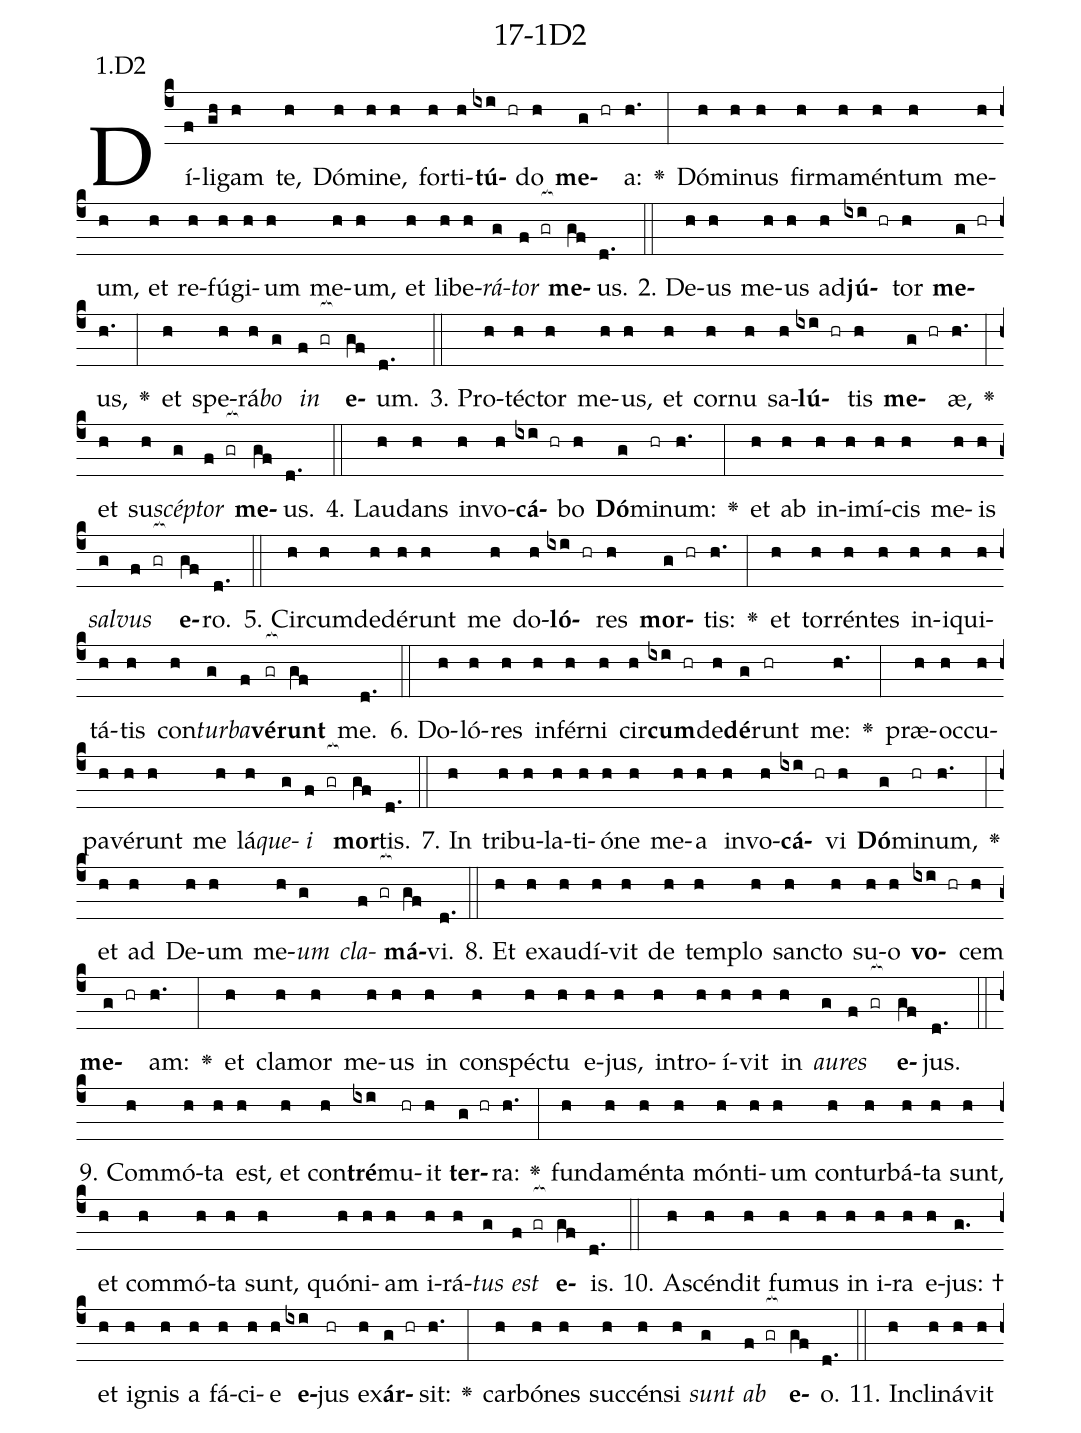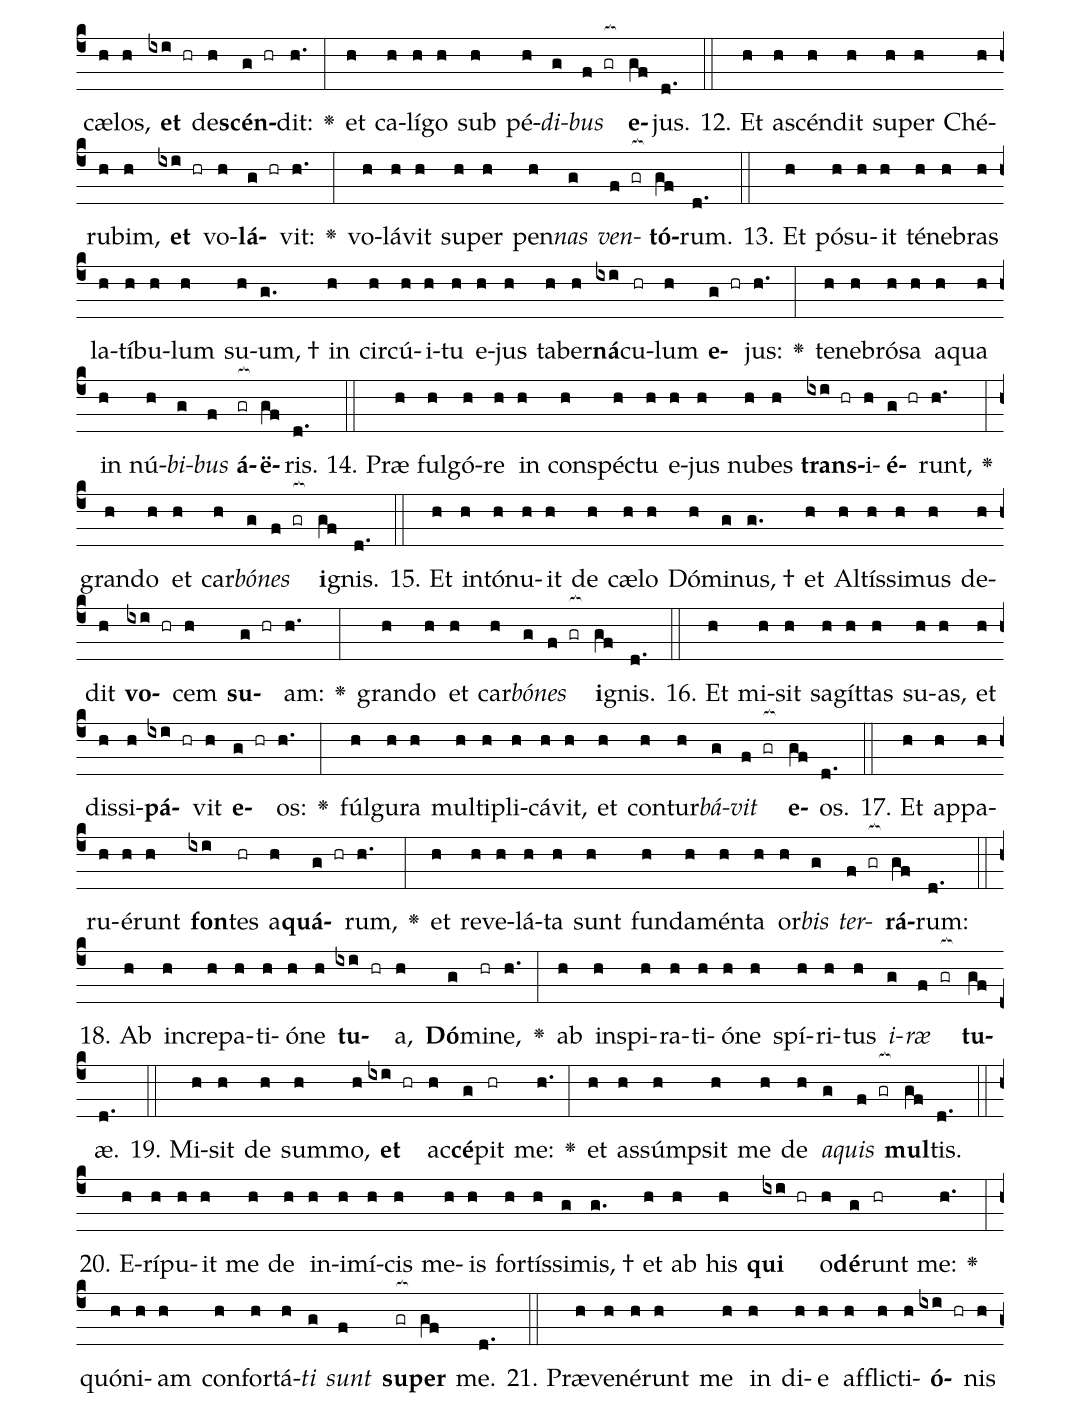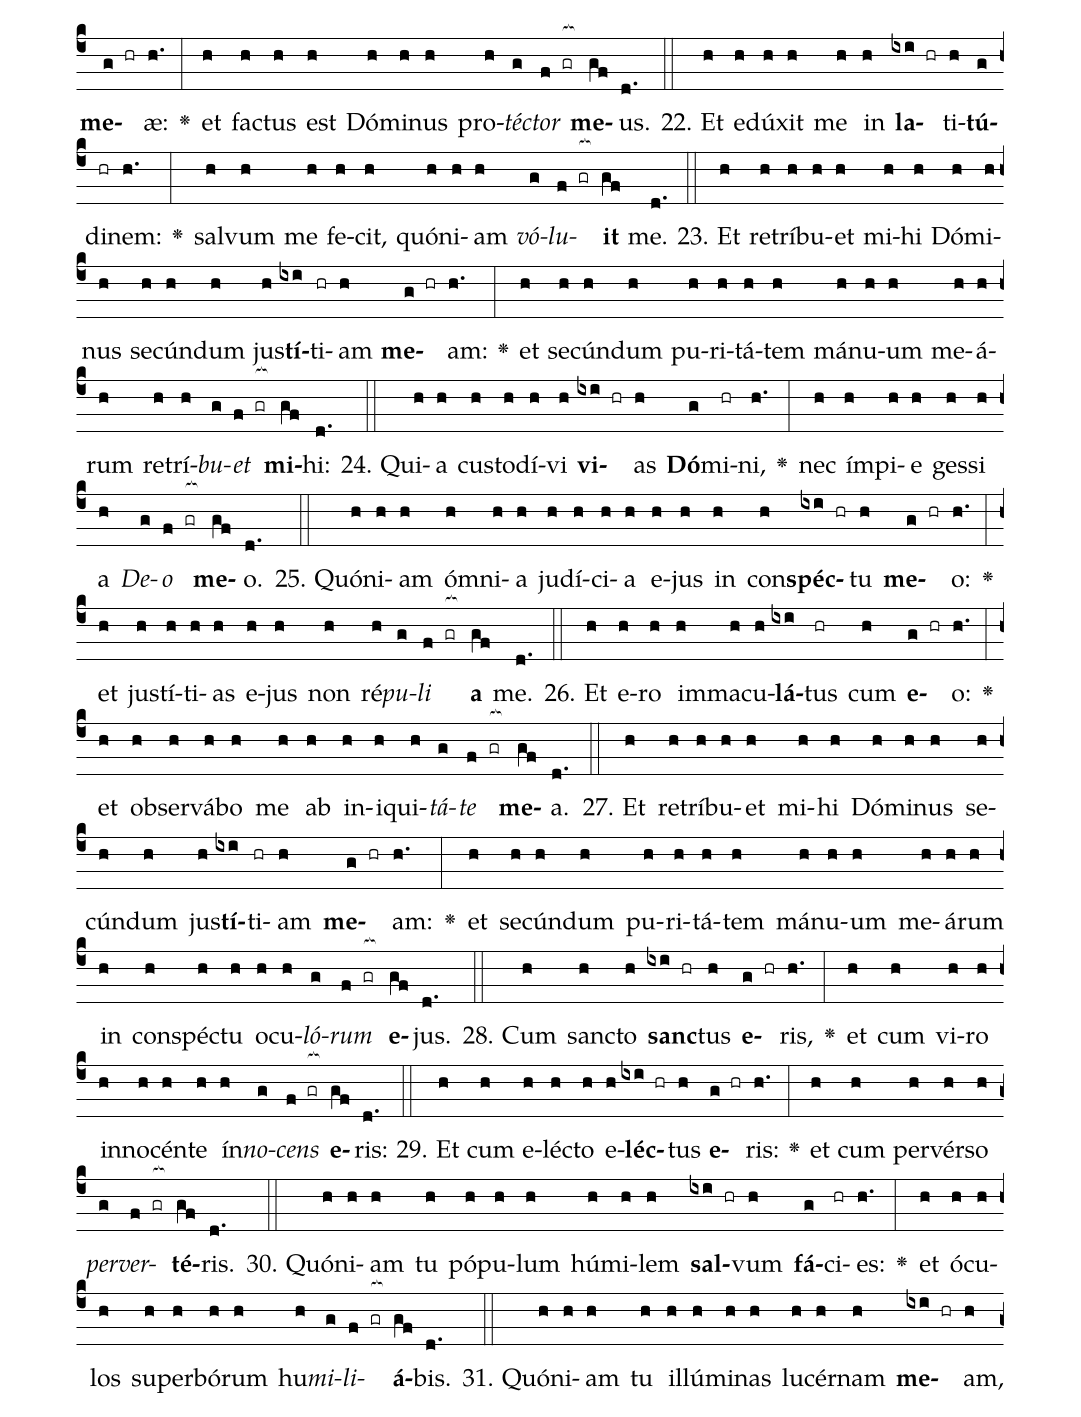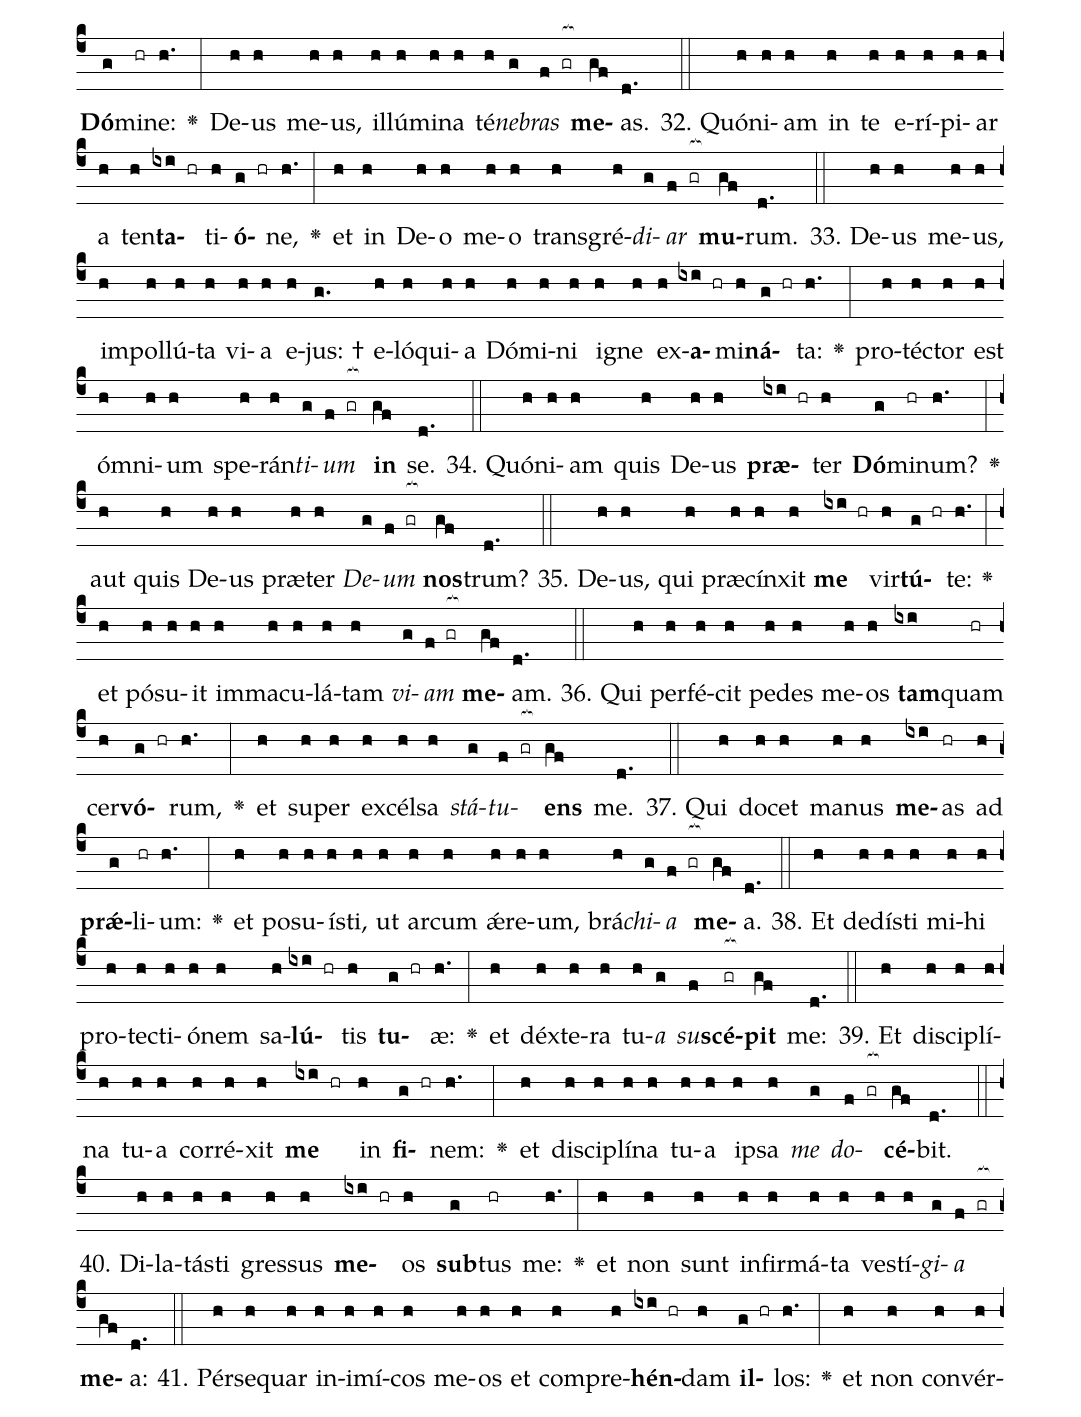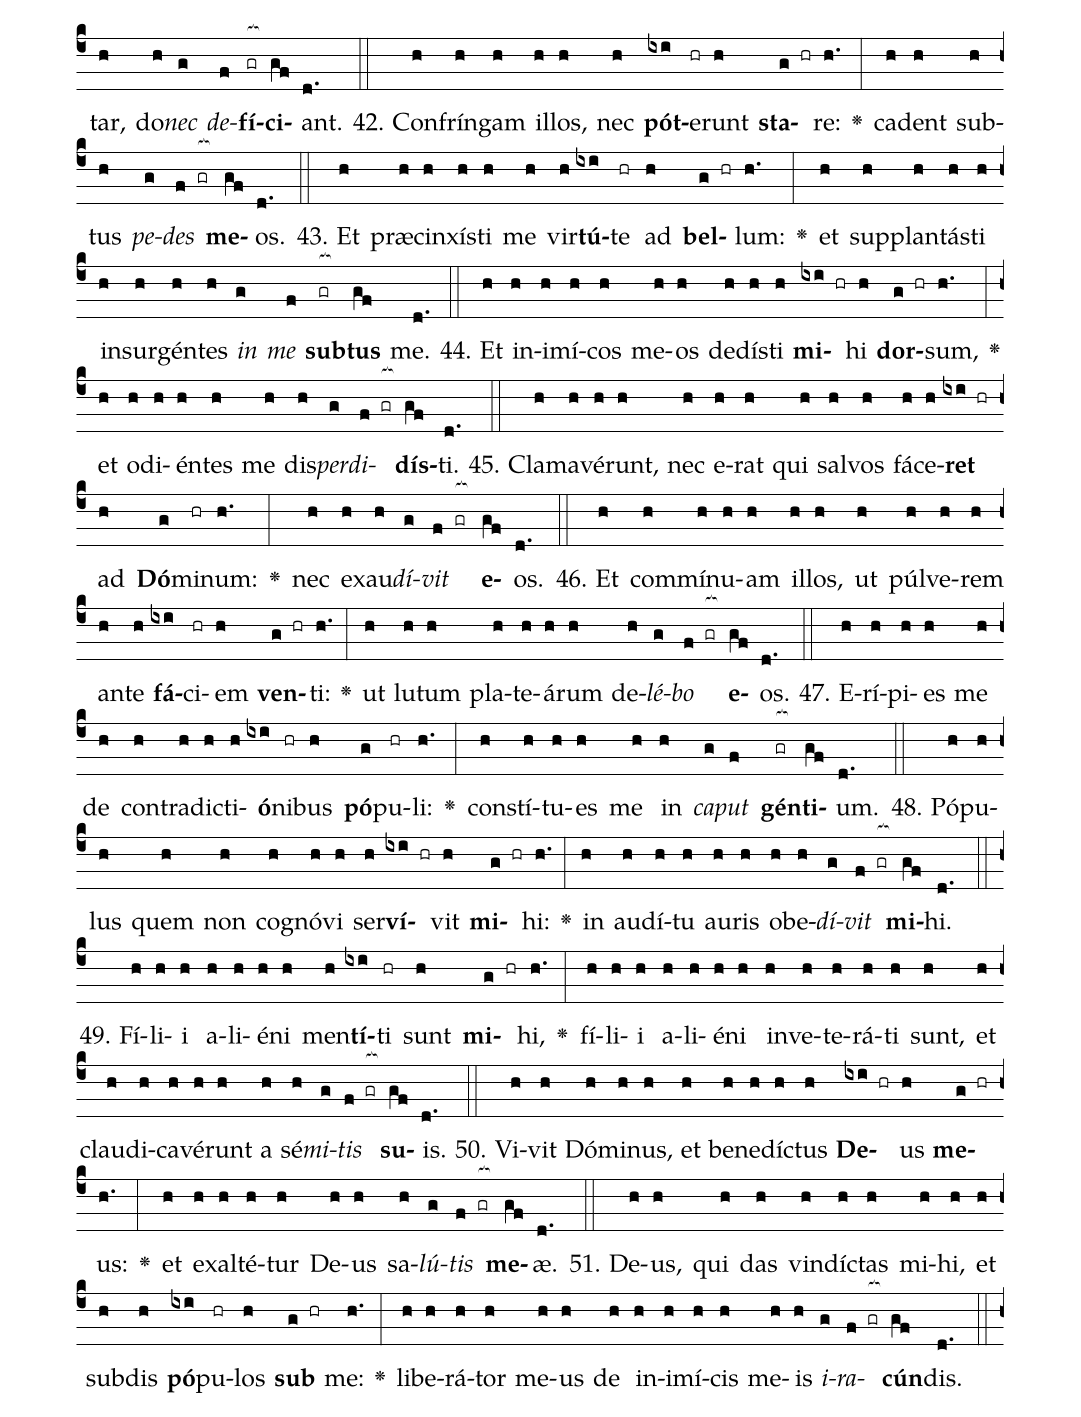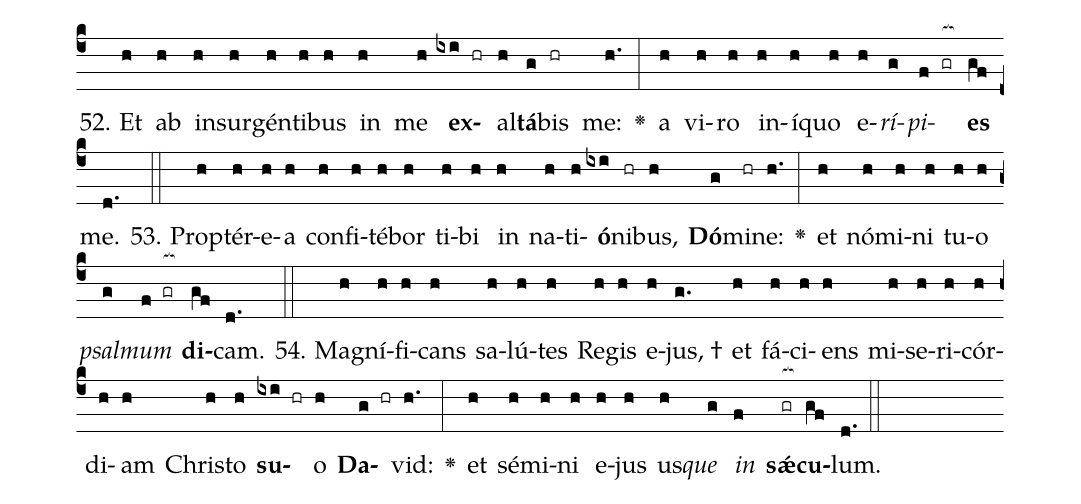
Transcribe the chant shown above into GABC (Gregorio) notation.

name: 17-1D2;
annotation: 1.D2;
%%
(c4)Dí(f)li(gh)gam(h) te,(h) Dó(h)mi(h)ne,(h) for(h)ti(h)<b>tú</b>(ixi hr)do(h) <b>me</b>(g hr)a:(h.) <v>\greheightstar</v>(:) Dó(h)mi(h)nus(h) fir(h)ma(h)mén(h)tum(h) me(h)um,(h) et(h) re(h)fú(h)gi(h)um(h) me(h)um,(h) et(h) li(h)be(h)<i>rá</i>(g)<i>tor</i>(f gr[ocb:1{]) <b>me</b>(gf[ocb:0}])us.(d.) (::)
2. De(h)us(h) me(h)us(h) ad(h)<b>jú</b>(ixi hr)tor(h) <b>me</b>(g hr)us,(h.) <v>\greheightstar</v>(:) et(h) spe(h)rá(h)<i>bo</i>(g) <i>in</i>(f gr[ocb:1{]) <b>e</b>(gf[ocb:0}])um.(d.) (::)
3. Pro(h)téc(h)tor(h) me(h)us,(h) et(h) cor(h)nu(h) sa(h)<b>lú</b>(ixi hr)tis(h) <b>me</b>(g hr)æ,(h.) <v>\greheightstar</v>(:) et(h) su(h)<i>scép</i>(g)<i>tor</i>(f gr[ocb:1{]) <b>me</b>(gf[ocb:0}])us.(d.) (::)
4. Lau(h)dans(h) in(h)vo(h)<b>cá</b>(ixi hr)bo(h) <b>Dó</b>(g)mi(hr)num:(h.) <v>\greheightstar</v>(:) et(h) ab(h) in(h)i(h)mí(h)cis(h) me(h)is(h) <i>sal</i>(g)<i>vus</i>(f gr[ocb:1{]) <b>e</b>(gf[ocb:0}])ro.(d.) (::)
5. Cir(h)cum(h)de(h)dé(h)runt(h) me(h) do(h)<b>ló</b>(ixi hr)res(h) <b>mor</b>(g hr)tis:(h.) <v>\greheightstar</v>(:) et(h) tor(h)rén(h)tes(h) in(h)i(h)qui(h)tá(h)tis(h) con(h)<i>tur</i>(g)<i>ba</i>(f)<b>vé</b>(gr[ocb:1{])<b>runt</b>(gf[ocb:0}]) me.(d.) (::)
6. Do(h)ló(h)res(h) in(h)fér(h)ni(h) cir(h)<b>cum</b>(ixi hr)de(h)<b>dé</b>(g)runt(hr) me:(h.) <v>\greheightstar</v>(:) præ(h)oc(h)cu(h)pa(h)vé(h)runt(h) me(h) lá(h)<i>que</i>(g)<i>i</i>(f gr[ocb:1{]) <b>mor</b>(gf[ocb:0}])tis.(d.) (::)
7. In(h) tri(h)bu(h)la(h)ti(h)ó(h)ne(h) me(h)a(h) in(h)vo(h)<b>cá</b>(ixi hr)vi(h) <b>Dó</b>(g)mi(hr)num,(h.) <v>\greheightstar</v>(:) et(h) ad(h) De(h)um(h) me(h)<i>um</i>(g) <i>cla</i>(f gr[ocb:1{])<b>má</b>(gf[ocb:0}])vi.(d.) (::)
8. Et(h) ex(h)au(h)dí(h)vit(h) de(h) tem(h)plo(h) sanc(h)to(h) su(h)o(h) <b>vo</b>(ixi hr)cem(h) <b>me</b>(g hr)am:(h.) <v>\greheightstar</v>(:) et(h) cla(h)mor(h) me(h)us(h) in(h) con(h)spéc(h)tu(h) e(h)jus,(h) in(h)tro(h)í(h)vit(h) in(h) <i>au</i>(g)<i>res</i>(f gr[ocb:1{]) <b>e</b>(gf[ocb:0}])jus.(d.) (::)
9. Com(h)mó(h)ta(h) est,(h) et(h) con(h)<b>tré</b>(ixi)mu(hr)it(h) <b>ter</b>(g hr)ra:(h.) <v>\greheightstar</v>(:) fun(h)da(h)mén(h)ta(h) món(h)ti(h)um(h) con(h)tur(h)bá(h)ta(h) sunt,(h) et(h) com(h)mó(h)ta(h) sunt,(h) quón(h)i(h)am(h) i(h)rá(h)<i>tus</i>(g) <i>est</i>(f gr[ocb:1{]) <b>e</b>(gf[ocb:0}])is.(d.) (::)
10. A(h)scén(h)dit(h) fu(h)mus(h) in(h) i(h)ra(h) e(h)jus: †(g.) et(h) i(h)gnis(h) a(h) fá(h)ci(h)e(h) <b>e</b>(ixi)jus(hr) ex(h)<b>ár</b>(g hr)sit:(h.) <v>\greheightstar</v>(:) car(h)bó(h)nes(h) suc(h)cén(h)si(h) <i>sunt</i>(g) <i>ab</i>(f gr[ocb:1{]) <b>e</b>(gf[ocb:0}])o.(d.) (::)
11. In(h)cli(h)ná(h)vit(h) cæ(h)los,(h) <b>et</b>(ixi hr) de(h)<b>scén</b>(g hr)dit:(h.) <v>\greheightstar</v>(:) et(h) ca(h)lí(h)go(h) sub(h) pé(h)<i>di</i>(g)<i>bus</i>(f gr[ocb:1{]) <b>e</b>(gf[ocb:0}])jus.(d.) (::)
12. Et(h) a(h)scén(h)dit(h) su(h)per(h) Ché(h)ru(h)bim,(h) <b>et</b>(ixi hr) vo(h)<b>lá</b>(g hr)vit:(h.) <v>\greheightstar</v>(:) vo(h)lá(h)vit(h) su(h)per(h) pen(h)<i>nas</i>(g) <i>ven</i>(f gr[ocb:1{])<b>tó</b>(gf[ocb:0}])rum.(d.) (::)
13. Et(h) pó(h)su(h)it(h) té(h)ne(h)bras(h) la(h)tí(h)bu(h)lum(h) su(h)um, †(g.) in(h) cir(h)cú(h)i(h)tu(h) e(h)jus(h) ta(h)ber(h)<b>ná</b>(ixi)cu(hr)lum(h) <b>e</b>(g hr)jus:(h.) <v>\greheightstar</v>(:) te(h)ne(h)bró(h)sa(h) a(h)qua(h) in(h) nú(h)<i>bi</i>(g)<i>bus</i>(f) <b>á</b>(gr[ocb:1{])<b>ë</b>(gf[ocb:0}])ris.(d.) (::)
14. Præ(h) ful(h)gó(h)re(h) in(h) con(h)spéc(h)tu(h) e(h)jus(h) nu(h)bes(h) <b>trans</b>(ixi hr)i(h)<b>é</b>(g hr)runt,(h.) <v>\greheightstar</v>(:) gran(h)do(h) et(h) car(h)<i>bó</i>(g)<i>nes</i>(f gr[ocb:1{]) <b>i</b>(gf[ocb:0}])gnis.(d.) (::)
15. Et(h) in(h)tó(h)nu(h)it(h) de(h) cæ(h)lo(h) Dó(h)mi(g)nus, †(g.) et(h) Al(h)tís(h)si(h)mus(h) de(h)dit(h) <b>vo</b>(ixi hr)cem(h) <b>su</b>(g hr)am:(h.) <v>\greheightstar</v>(:) gran(h)do(h) et(h) car(h)<i>bó</i>(g)<i>nes</i>(f gr[ocb:1{]) <b>i</b>(gf[ocb:0}])gnis.(d.) (::)
16. Et(h) mi(h)sit(h) sa(h)gít(h)tas(h) su(h)as,(h) et(h) dis(h)si(h)<b>pá</b>(ixi hr)vit(h) <b>e</b>(g hr)os:(h.) <v>\greheightstar</v>(:) fúl(h)gu(h)ra(h) mul(h)ti(h)pli(h)cá(h)vit,(h) et(h) con(h)tur(h)<i>bá</i>(g)<i>vit</i>(f gr[ocb:1{]) <b>e</b>(gf[ocb:0}])os.(d.) (::)
17. Et(h) ap(h)pa(h)ru(h)é(h)runt(h) <b>fon</b>(ixi)tes(hr) a(h)<b>quá</b>(g hr)rum,(h.) <v>\greheightstar</v>(:) et(h) re(h)ve(h)lá(h)ta(h) sunt(h) fun(h)da(h)mén(h)ta(h) or(h)<i>bis</i>(g) <i>ter</i>(f gr[ocb:1{])<b>rá</b>(gf[ocb:0}])rum:(d.) (::)
18. Ab(h) in(h)cre(h)pa(h)ti(h)ó(h)ne(h) <b>tu</b>(ixi hr)a,(h) <b>Dó</b>(g)mi(hr)ne,(h.) <v>\greheightstar</v>(:) ab(h) in(h)spi(h)ra(h)ti(h)ó(h)ne(h) spí(h)ri(h)tus(h) <i>i</i>(g)<i>ræ</i>(f gr[ocb:1{]) <b>tu</b>(gf[ocb:0}])æ.(d.) (::)
19. Mi(h)sit(h) de(h) sum(h)mo,(h) <b>et</b>(ixi hr) ac(h)<b>cé</b>(g)pit(hr) me:(h.) <v>\greheightstar</v>(:) et(h) as(h)súmp(h)sit(h) me(h) de(h) <i>a</i>(g)<i>quis</i>(f gr[ocb:1{]) <b>mul</b>(gf[ocb:0}])tis.(d.) (::)
20. E(h)rí(h)pu(h)it(h) me(h) de(h) in(h)i(h)mí(h)cis(h) me(h)is(h) for(h)tís(h)si(g)mis, †(g.) et(h) ab(h) his(h) <b>qui</b>(ixi hr) o(h)<b>dé</b>(g)runt(hr) me:(h.) <v>\greheightstar</v>(:) quón(h)i(h)am(h) con(h)for(h)tá(h)<i>ti</i>(g) <i>sunt</i>(f) <b>su</b>(gr[ocb:1{])<b>per</b>(gf[ocb:0}]) me.(d.) (::)
21. Præ(h)ve(h)né(h)runt(h) me(h) in(h) di(h)e(h) af(h)flic(h)ti(h)<b>ó</b>(ixi hr)nis(h) <b>me</b>(g hr)æ:(h.) <v>\greheightstar</v>(:) et(h) fac(h)tus(h) est(h) Dó(h)mi(h)nus(h) pro(h)<i>téc</i>(g)<i>tor</i>(f gr[ocb:1{]) <b>me</b>(gf[ocb:0}])us.(d.) (::)
22. Et(h) e(h)dú(h)xit(h) me(h) in(h) <b>la</b>(ixi hr)ti(h)<b>tú</b>(g)di(hr)nem:(h.) <v>\greheightstar</v>(:) sal(h)vum(h) me(h) fe(h)cit,(h) quón(h)i(h)am(h) <i>vó</i>(g)<i>lu</i>(f gr[ocb:1{])<b>it</b>(gf[ocb:0}]) me.(d.) (::)
23. Et(h) re(h)trí(h)bu(h)et(h) mi(h)hi(h) Dó(h)mi(h)nus(h) se(h)cún(h)dum(h) jus(h)<b>tí</b>(ixi)ti(hr)am(h) <b>me</b>(g hr)am:(h.) <v>\greheightstar</v>(:) et(h) se(h)cún(h)dum(h) pu(h)ri(h)tá(h)tem(h) má(h)nu(h)um(h) me(h)á(h)rum(h) re(h)trí(h)<i>bu</i>(g)<i>et</i>(f gr[ocb:1{]) <b>mi</b>(gf[ocb:0}])hi:(d.) (::)
24. Qui(h)a(h) cus(h)to(h)dí(h)vi(h) <b>vi</b>(ixi hr)as(h) <b>Dó</b>(g)mi(hr)ni,(h.) <v>\greheightstar</v>(:) nec(h) ím(h)pi(h)e(h) ges(h)si(h) a(h) <i>De</i>(g)<i>o</i>(f gr[ocb:1{]) <b>me</b>(gf[ocb:0}])o.(d.) (::)
25. Quón(h)i(h)am(h) óm(h)ni(h)a(h) ju(h)dí(h)ci(h)a(h) e(h)jus(h) in(h) con(h)<b>spéc</b>(ixi hr)tu(h) <b>me</b>(g hr)o:(h.) <v>\greheightstar</v>(:) et(h) jus(h)tí(h)ti(h)as(h) e(h)jus(h) non(h) ré(h)<i>pu</i>(g)<i>li</i>(f gr[ocb:1{]) <b>a</b>(gf[ocb:0}]) me.(d.) (::)
26. Et(h) e(h)ro(h) im(h)ma(h)cu(h)<b>lá</b>(ixi)tus(hr) cum(h) <b>e</b>(g hr)o:(h.) <v>\greheightstar</v>(:) et(h) ob(h)ser(h)vá(h)bo(h) me(h) ab(h) in(h)i(h)qui(h)<i>tá</i>(g)<i>te</i>(f gr[ocb:1{]) <b>me</b>(gf[ocb:0}])a.(d.) (::)
27. Et(h) re(h)trí(h)bu(h)et(h) mi(h)hi(h) Dó(h)mi(h)nus(h) se(h)cún(h)dum(h) jus(h)<b>tí</b>(ixi)ti(hr)am(h) <b>me</b>(g hr)am:(h.) <v>\greheightstar</v>(:) et(h) se(h)cún(h)dum(h) pu(h)ri(h)tá(h)tem(h) má(h)nu(h)um(h) me(h)á(h)rum(h) in(h) con(h)spéc(h)tu(h) o(h)cu(h)<i>ló</i>(g)<i>rum</i>(f gr[ocb:1{]) <b>e</b>(gf[ocb:0}])jus.(d.) (::)
28. Cum(h) sanc(h)to(h) <b>sanc</b>(ixi hr)tus(h) <b>e</b>(g hr)ris,(h.) <v>\greheightstar</v>(:) et(h) cum(h) vi(h)ro(h) in(h)no(h)cén(h)te(h) ín(h)<i>no</i>(g)<i>cens</i>(f gr[ocb:1{]) <b>e</b>(gf[ocb:0}])ris:(d.) (::)
29. Et(h) cum(h) e(h)léc(h)to(h) e(h)<b>léc</b>(ixi hr)tus(h) <b>e</b>(g hr)ris:(h.) <v>\greheightstar</v>(:) et(h) cum(h) per(h)vér(h)so(h) <i>per</i>(g)<i>ver</i>(f gr[ocb:1{])<b>té</b>(gf[ocb:0}])ris.(d.) (::)
30. Quón(h)i(h)am(h) tu(h) pó(h)pu(h)lum(h) hú(h)mi(h)lem(h) <b>sal</b>(ixi hr)vum(h) <b>fá</b>(g)ci(hr)es:(h.) <v>\greheightstar</v>(:) et(h) ó(h)cu(h)los(h) su(h)per(h)bó(h)rum(h) hu(h)<i>mi</i>(g)<i>li</i>(f gr[ocb:1{])<b>á</b>(gf[ocb:0}])bis.(d.) (::)
31. Quón(h)i(h)am(h) tu(h) il(h)lú(h)mi(h)nas(h) lu(h)cér(h)nam(h) <b>me</b>(ixi hr)am,(h) <b>Dó</b>(g)mi(hr)ne:(h.) <v>\greheightstar</v>(:) De(h)us(h) me(h)us,(h) il(h)lú(h)mi(h)na(h) té(h)<i>ne</i>(g)<i>bras</i>(f gr[ocb:1{]) <b>me</b>(gf[ocb:0}])as.(d.) (::)
32. Quón(h)i(h)am(h) in(h) te(h) e(h)rí(h)pi(h)ar(h) a(h) ten(h)<b>ta</b>(ixi hr)ti(h)<b>ó</b>(g hr)ne,(h.) <v>\greheightstar</v>(:) et(h) in(h) De(h)o(h) me(h)o(h) trans(h)gré(h)<i>di</i>(g)<i>ar</i>(f gr[ocb:1{]) <b>mu</b>(gf[ocb:0}])rum.(d.) (::)
33. De(h)us(h) me(h)us,(h) im(h)pol(h)lú(h)ta(h) vi(h)a(h) e(h)jus: †(g.) e(h)ló(h)qui(h)a(h) Dó(h)mi(h)ni(h) i(h)gne(h) ex(h)<b>a</b>(ixi hr)mi(h)<b>ná</b>(g hr)ta:(h.) <v>\greheightstar</v>(:) pro(h)téc(h)tor(h) est(h) óm(h)ni(h)um(h) spe(h)rán(h)<i>ti</i>(g)<i>um</i>(f gr[ocb:1{]) <b>in</b>(gf[ocb:0}]) se.(d.) (::)
34. Quón(h)i(h)am(h) quis(h) De(h)us(h) <b>præ</b>(ixi hr)ter(h) <b>Dó</b>(g)mi(hr)num?(h.) <v>\greheightstar</v>(:) aut(h) quis(h) De(h)us(h) præ(h)ter(h) <i>De</i>(g)<i>um</i>(f gr[ocb:1{]) <b>nos</b>(gf[ocb:0}])trum?(d.) (::)
35. De(h)us,(h) qui(h) præ(h)cín(h)xit(h) <b>me</b>(ixi hr) vir(h)<b>tú</b>(g hr)te:(h.) <v>\greheightstar</v>(:) et(h) pó(h)su(h)it(h) im(h)ma(h)cu(h)lá(h)tam(h) <i>vi</i>(g)<i>am</i>(f gr[ocb:1{]) <b>me</b>(gf[ocb:0}])am.(d.) (::)
36. Qui(h) per(h)fé(h)cit(h) pe(h)des(h) me(h)os(h) <b>tam</b>(ixi)quam(hr) cer(h)<b>vó</b>(g hr)rum,(h.) <v>\greheightstar</v>(:) et(h) su(h)per(h) ex(h)cél(h)sa(h) <i>stá</i>(g)<i>tu</i>(f gr[ocb:1{])<b>ens</b>(gf[ocb:0}]) me.(d.) (::)
37. Qui(h) do(h)cet(h) ma(h)nus(h) <b>me</b>(ixi)as(hr) ad(h) <b>prǽ</b>(g)li(hr)um:(h.) <v>\greheightstar</v>(:) et(h) po(h)su(h)ís(h)ti,(h) ut(h) ar(h)cum(h) ǽ(h)re(h)um,(h) brá(h)<i>chi</i>(g)<i>a</i>(f gr[ocb:1{]) <b>me</b>(gf[ocb:0}])a.(d.) (::)
38. Et(h) de(h)dís(h)ti(h) mi(h)hi(h) pro(h)tec(h)ti(h)ó(h)nem(h) sa(h)<b>lú</b>(ixi hr)tis(h) <b>tu</b>(g hr)æ:(h.) <v>\greheightstar</v>(:) et(h) déx(h)te(h)ra(h) tu(h)<i>a</i>(g) <i>su</i>(f)<b>scé</b>(gr[ocb:1{])<b>pit</b>(gf[ocb:0}]) me:(d.) (::)
39. Et(h) di(h)sci(h)plí(h)na(h) tu(h)a(h) cor(h)ré(h)xit(h) <b>me</b>(ixi hr) in(h) <b>fi</b>(g hr)nem:(h.) <v>\greheightstar</v>(:) et(h) di(h)sci(h)plí(h)na(h) tu(h)a(h) ip(h)sa(h) <i>me</i>(g) <i>do</i>(f gr[ocb:1{])<b>cé</b>(gf[ocb:0}])bit.(d.) (::)
40. Di(h)la(h)tás(h)ti(h) gres(h)sus(h) <b>me</b>(ixi hr)os(h) <b>sub</b>(g)tus(hr) me:(h.) <v>\greheightstar</v>(:) et(h) non(h) sunt(h) in(h)fir(h)má(h)ta(h) ves(h)tí(h)<i>gi</i>(g)<i>a</i>(f gr[ocb:1{]) <b>me</b>(gf[ocb:0}])a:(d.) (::)
41. Pér(h)se(h)quar(h) in(h)i(h)mí(h)cos(h) me(h)os(h) et(h) com(h)pre(h)<b>hén</b>(ixi hr)dam(h) <b>il</b>(g hr)los:(h.) <v>\greheightstar</v>(:) et(h) non(h) con(h)vér(h)tar,(h) do(h)<i>nec</i>(g) <i>de</i>(f)<b>fí</b>(gr[ocb:1{])<b>ci</b>(gf[ocb:0}])ant.(d.) (::)
42. Con(h)frín(h)gam(h) il(h)los,(h) nec(h) <b>pót</b>(ixi)e(hr)runt(h) <b>sta</b>(g hr)re:(h.) <v>\greheightstar</v>(:) ca(h)dent(h) sub(h)tus(h) <i>pe</i>(g)<i>des</i>(f gr[ocb:1{]) <b>me</b>(gf[ocb:0}])os.(d.) (::)
43. Et(h) præ(h)cin(h)xís(h)ti(h) me(h) vir(h)<b>tú</b>(ixi)te(hr) ad(h) <b>bel</b>(g hr)lum:(h.) <v>\greheightstar</v>(:) et(h) sup(h)plan(h)tás(h)ti(h) in(h)sur(h)gén(h)tes(h) <i>in</i>(g) <i>me</i>(f) <b>sub</b>(gr[ocb:1{])<b>tus</b>(gf[ocb:0}]) me.(d.) (::)
44. Et(h) in(h)i(h)mí(h)cos(h) me(h)os(h) de(h)dís(h)ti(h) <b>mi</b>(ixi hr)hi(h) <b>dor</b>(g hr)sum,(h.) <v>\greheightstar</v>(:) et(h) o(h)di(h)én(h)tes(h) me(h) dis(h)<i>per</i>(g)<i>di</i>(f gr[ocb:1{])<b>dís</b>(gf[ocb:0}])ti.(d.) (::)
45. Cla(h)ma(h)vé(h)runt,(h) nec(h) e(h)rat(h) qui(h) sal(h)vos(h) fá(h)ce(h)<b>ret</b>(ixi hr) ad(h) <b>Dó</b>(g)mi(hr)num:(h.) <v>\greheightstar</v>(:) nec(h) ex(h)au(h)<i>dí</i>(g)<i>vit</i>(f gr[ocb:1{]) <b>e</b>(gf[ocb:0}])os.(d.) (::)
46. Et(h) com(h)mí(h)nu(h)am(h) il(h)los,(h) ut(h) púl(h)ve(h)rem(h) an(h)te(h) <b>fá</b>(ixi)ci(hr)em(h) <b>ven</b>(g hr)ti:(h.) <v>\greheightstar</v>(:) ut(h) lu(h)tum(h) pla(h)te(h)á(h)rum(h) de(h)<i>lé</i>(g)<i>bo</i>(f gr[ocb:1{]) <b>e</b>(gf[ocb:0}])os.(d.) (::)
47. E(h)rí(h)pi(h)es(h) me(h) de(h) con(h)tra(h)dic(h)ti(h)<b>ó</b>(ixi)ni(hr)bus(h) <b>pó</b>(g)pu(hr)li:(h.) <v>\greheightstar</v>(:) con(h)stí(h)tu(h)es(h) me(h) in(h) <i>ca</i>(g)<i>put</i>(f) <b>gén</b>(gr[ocb:1{])<b>ti</b>(gf[ocb:0}])um.(d.) (::)
48. Pó(h)pu(h)lus(h) quem(h) non(h) co(h)gnó(h)vi(h) ser(h)<b>ví</b>(ixi hr)vit(h) <b>mi</b>(g hr)hi:(h.) <v>\greheightstar</v>(:) in(h) au(h)dí(h)tu(h) au(h)ris(h) ob(h)e(h)<i>dí</i>(g)<i>vit</i>(f gr[ocb:1{]) <b>mi</b>(gf[ocb:0}])hi.(d.) (::)
49. Fí(h)li(h)i(h) a(h)li(h)é(h)ni(h) men(h)<b>tí</b>(ixi)ti(hr) sunt(h) <b>mi</b>(g hr)hi,(h.) <v>\greheightstar</v>(:) fí(h)li(h)i(h) a(h)li(h)é(h)ni(h) in(h)ve(h)te(h)rá(h)ti(h) sunt,(h) et(h) clau(h)di(h)ca(h)vé(h)runt(h) a(h) sé(h)<i>mi</i>(g)<i>tis</i>(f gr[ocb:1{]) <b>su</b>(gf[ocb:0}])is.(d.) (::)
50. Vi(h)vit(h) Dó(h)mi(h)nus,(h) et(h) be(h)ne(h)díc(h)tus(h) <b>De</b>(ixi hr)us(h) <b>me</b>(g hr)us:(h.) <v>\greheightstar</v>(:) et(h) ex(h)al(h)té(h)tur(h) De(h)us(h) sa(h)<i>lú</i>(g)<i>tis</i>(f gr[ocb:1{]) <b>me</b>(gf[ocb:0}])æ.(d.) (::)
51. De(h)us,(h) qui(h) das(h) vin(h)díc(h)tas(h) mi(h)hi,(h) et(h) sub(h)dis(h) <b>pó</b>(ixi)pu(hr)los(h) <b>sub</b>(g hr) me:(h.) <v>\greheightstar</v>(:) li(h)be(h)rá(h)tor(h) me(h)us(h) de(h) in(h)i(h)mí(h)cis(h) me(h)is(h) <i>i</i>(g)<i>ra</i>(f gr[ocb:1{])<b>cún</b>(gf[ocb:0}])dis.(d.) (::)
52. Et(h) ab(h) in(h)sur(h)gén(h)ti(h)bus(h) in(h) me(h) <b>ex</b>(ixi hr)al(h)<b>tá</b>(g)bis(hr) me:(h.) <v>\greheightstar</v>(:) a(h) vi(h)ro(h) in(h)í(h)quo(h) e(h)<i>rí</i>(g)<i>pi</i>(f gr[ocb:1{])<b>es</b>(gf[ocb:0}]) me.(d.) (::)
53. Prop(h)tér(h)e(h)a(h) con(h)fi(h)té(h)bor(h) ti(h)bi(h) in(h) na(h)ti(h)<b>ó</b>(ixi)ni(hr)bus,(h) <b>Dó</b>(g)mi(hr)ne:(h.) <v>\greheightstar</v>(:) et(h) nó(h)mi(h)ni(h) tu(h)o(h) <i>psal</i>(g)<i>mum</i>(f gr[ocb:1{]) <b>di</b>(gf[ocb:0}])cam.(d.) (::)
54. Ma(h)gní(h)fi(h)cans(h) sa(h)lú(h)tes(h) Re(h)gis(h) e(h)jus, †(g.) et(h) fá(h)ci(h)ens(h) mi(h)se(h)ri(h)cór(h)di(h)am(h) Chris(h)to(h) <b>su</b>(ixi hr)o(h) <b>Da</b>(g hr)vid:(h.) <v>\greheightstar</v>(:) et(h) sé(h)mi(h)ni(h) e(h)jus(h) us(h)<i>que</i>(g) <i>in</i>(f) <b>sǽ</b>(gr[ocb:1{])<b>cu</b>(gf[ocb:0}])lum.(d.) (::)
